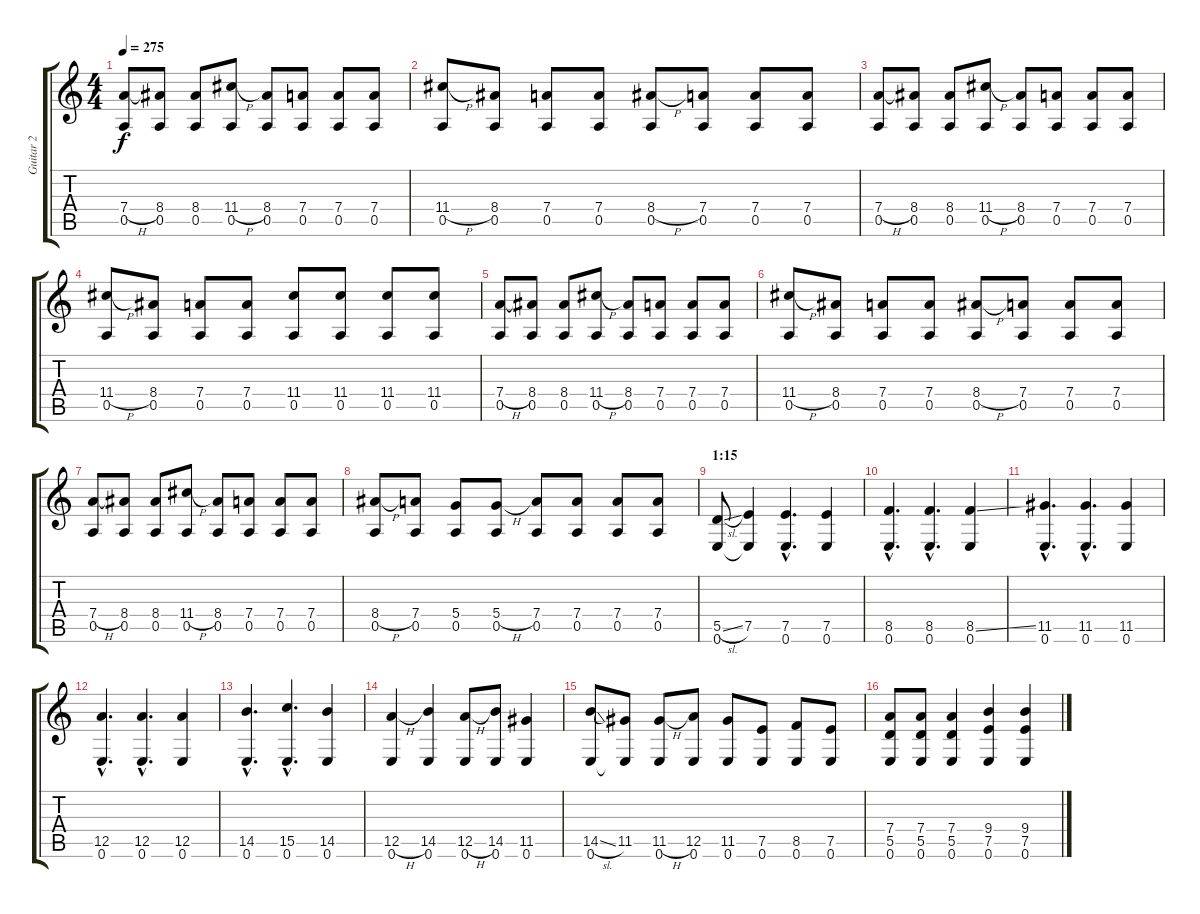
\track ("Guitar 2" "Guitar 2") {instrument distortionguitar}
\staff {score tabs}
\tuning (E4 B3 G3 D3 A2 E2) {hide}
\ts (4 4)
\tempo 275
\clef g2
\ks c
(7.4{h} 0.5).8{dy f} (8.4 0.5).8 (8.4 0.5).8 (11.4{h} 0.5).8 (8.4 0.5).8 (7.4 0.5).8 (7.4 0.5).8 (7.4 0.5).8 |
(11.4{h} 0.5).8 (8.4 0.5).8 (7.4 0.5).8 (7.4 0.5).8 (8.4{h} 0.5).8 (7.4 0.5).8 (7.4 0.5).8 (7.4 0.5).8 |
(7.4{h} 0.5).8 (8.4 0.5).8 (8.4 0.5).8 (11.4{h} 0.5).8 (8.4 0.5).8 (7.4 0.5).8 (7.4 0.5).8 (7.4 0.5).8 |
(11.4{h} 0.5).8 (8.4 0.5).8 (7.4 0.5).8 (7.4 0.5).8 (11.4 0.5).8 (11.4 0.5).8 (11.4 0.5).8 (11.4 0.5).8 |
(7.4{h} 0.5).8 (8.4 0.5).8 (8.4 0.5).8 (11.4{h} 0.5).8 (8.4 0.5).8 (7.4 0.5).8 (7.4 0.5).8 (7.4 0.5).8 |
(11.4{h} 0.5).8 (8.4 0.5).8 (7.4 0.5).8 (7.4 0.5).8 (8.4{h} 0.5).8 (7.4 0.5).8 (7.4 0.5).8 (7.4 0.5).8 |
(7.4{h} 0.5).8 (8.4 0.5).8 (8.4 0.5).8 (11.4{h} 0.5).8 (8.4 0.5).8 (7.4 0.5).8 (7.4 0.5).8 (7.4 0.5).8 |
(8.4{h} 0.5).8 (7.4 0.5).8 (5.4 0.5).8 (5.4{h} 0.5).8 (7.4 0.5).8 (7.4 0.5).8 (7.4 0.5).8 (7.4 0.5).8 |
\section ("" "1:15")
(5.5{sl} 0.6).8 (7.5 0.6{t}).4 (7.5{hac} 0.6{hac}).4{d} (7.5 0.6).4 |
(8.5{hac} 0.6{hac}).4{d} (8.5{hac} 0.6{hac}).4{d} (8.5{ss} 0.6).4 |
(11.5{hac} 0.6{hac}).4{d} (11.5{hac} 0.6{hac}).4{d} (11.5 0.6).4 |
(12.5{hac} 0.6{hac}).4{d} (12.5{hac} 0.6{hac}).4{d} (12.5 0.6).4 |
(14.5{hac} 0.6{hac}).4{d} (15.5{hac} 0.6{hac}).4{d} (14.5 0.6).4 |
(12.5{h} 0.6).4 (14.5 0.6).4 (12.5{h} 0.6).8 (14.5 0.6).8 (11.5 0.6).4 |
(14.5{sl} 0.6).8 (11.5 0.6{t}).8 (11.5{h} 0.6).8 (12.5 0.6).8 (11.5 0.6).8 (7.5 0.6).8 (8.5 0.6).8 (7.5 0.6).8 |
(7.4 5.5 0.6).8 (7.4 5.5 0.6).8 (7.4 5.5 0.6).4 (9.4 7.5 0.6).4 (9.4 7.5 0.6).4
